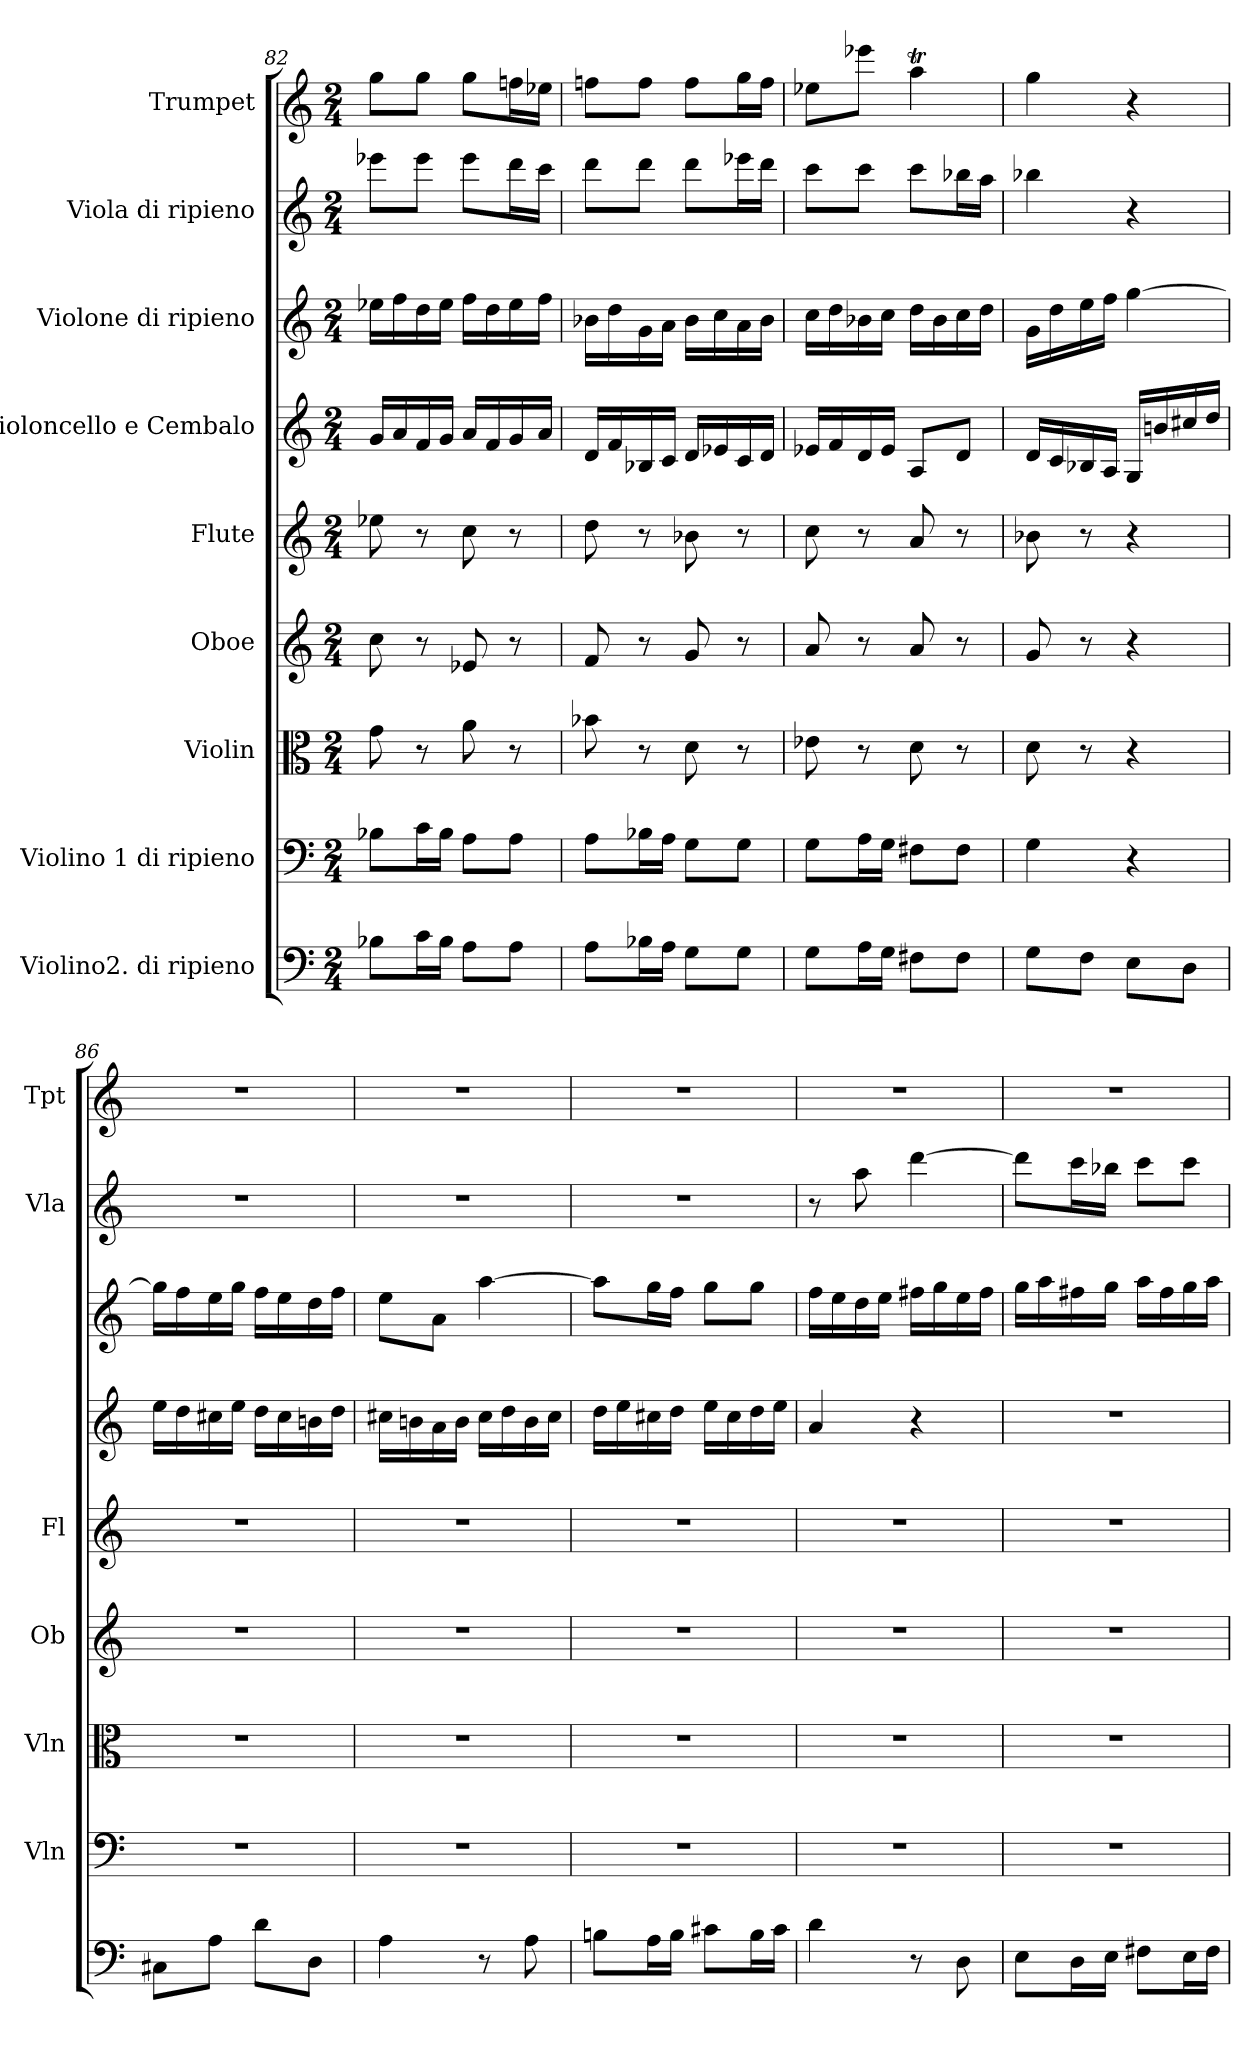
**kern	**kern	**kern	**kern	**kern	**kern	**kern	**kern	**kern
*part9	*part8	*part7	*part6	*part5	*part4	*part3	*part2	*part1
*staff9	*staff8	*staff7	*staff6	*staff5	*staff4	*staff3	*staff2	*staff1
*I"Violino2. di ripieno	*I"Violino 1 di ripieno	*I"Violin	*I"Oboe	*I"Flute	*I"Violoncello e Cembalo	*I"Violone di ripieno	*I"Viola di ripieno	*I"Trumpet
*	*I'Vln	*I'Vln	*I'Ob	*I'Fl	*	*	*I'Vla	*I'Tpt
*clefF4	*clefF4	*clefC3	*clefG2	*clefG2	*clefG2	*clefG2	*clefG2	*clefG2
*	*	*	*	*	*	*	*	*ITrd1c2
*M2/4	*M2/4	*M2/4	*M2/4	*M2/4	*M2/4	*M2/4	*M2/4	*M2/4
=82	=82	=82	=82	=82	=82	=82	=82	=82
8B-\L	8B-\L	8g\	8cc\	8ee-\	16g/LL	16ee-\LL	8eee-\L	8ff\L
.	.	.	.	.	16a/	16ff\	.	.
16c\L	16c\L	8r	8r	8r	16f/	16dd\	8eee-\J	8ff\J
16B-\JJ	16B-\JJ	.	.	.	16g/JJ	16ee-\JJ	.	.
8A\L	8A\L	8a\	8e-/	8cc\	16a/LL	16ff\LL	8eee-\L	8ff\L
.	.	.	.	.	16f/	16dd\	.	.
8A\J	8A\J	8r	8r	8r	16g/	16ee-\	16ddd\L	16ee-\L
.	.	.	.	.	16a/JJ	16ff\JJ	16ccc\JJ	16dd-\JJ
=83	=83	=83	=83	=83	=83	=83	=83	=83
8A\L	8A\L	8b-\	8f/	8dd\	16d/LL	16b-\LL	8ddd\L	8ee-\L
.	.	.	.	.	16f/	16dd\	.	.
16B-\L	16B-\L	8r	8r	8r	16B-/	16g\	8ddd\J	8ee-\J
16A\JJ	16A\JJ	.	.	.	16c/JJ	16a\JJ	.	.
8G\L	8G\L	8d\	8g/	8b-\	16d/LL	16b-\LL	8ddd\L	8ee-\L
.	.	.	.	.	16e-/	16cc\	.	.
8G\J	8G\J	8r	8r	8r	16c/	16a\	16eee-\L	16ff\L
.	.	.	.	.	16d/JJ	16b-\JJ	16ddd\JJ	16ee-\JJ
=84	=84	=84	=84	=84	=84	=84	=84	=84
8G\L	8G\L	8e-\	8a/	8cc\	16e-/LL	16cc\LL	8ccc\L	8dd-\L
.	.	.	.	.	16f/	16dd\	.	.
16A\L	16A\L	8r	8r	8r	16d/	16b-\	8ccc\J	8ddd-\J
16G\JJ	16G\JJ	.	.	.	16e-/JJ	16cc\JJ	.	.
8F#\L	8F#\L	8d\	8a/	8a/	8A/L	16dd\LL	8ccc\L	4ggT\
.	.	.	.	.	.	16b-\	.	.
8F#\J	8F#\J	8r	8r	8r	8d/J	16cc\	16bb-\L	.
.	.	.	.	.	.	16dd\JJ	16aa\JJ	.
=85	=85	=85	=85	=85	=85	=85	=85	=85
8G\L	4G\	8d\	8g/	8b-\	16d/LL	16g\LL	4bb-\	4ff\
.	.	.	.	.	16c/	16dd\	.	.
8F\J	.	8r	8r	8r	16B-/	16ee\	.	.
.	.	.	.	.	16A/JJ	16ff\JJ	.	.
8E\L	4r	4r	4r	4r	16G/LL	[4gg\	4r	4r
.	.	.	.	.	16bn/	.	.	.
8D\J	.	.	.	.	16cc#/	.	.	.
.	.	.	.	.	16dd/JJ	.	.	.
=86	=86	=86	=86	=86	=86	=86	=86	=86
8C#\L	2r	2r	2r	2r	16ee\LL	16gg\LL]	2r	2r
.	.	.	.	.	16dd\	16ff\	.	.
8A\J	.	.	.	.	16cc#\	16ee\	.	.
.	.	.	.	.	16ee\JJ	16gg\JJ	.	.
8d\L	.	.	.	.	16dd\LL	16ff\LL	.	.
.	.	.	.	.	16cc#\	16ee\	.	.
8D\J	.	.	.	.	16bn\	16dd\	.	.
.	.	.	.	.	16dd\JJ	16ff\JJ	.	.
=87	=87	=87	=87	=87	=87	=87	=87	=87
4A\	2r	2r	2r	2r	16cc#\LL	8ee\L	2r	2r
.	.	.	.	.	16bn\	.	.	.
.	.	.	.	.	16a\	8a\J	.	.
.	.	.	.	.	16b\JJ	.	.	.
8r	.	.	.	.	16cc#\LL	[4aa\	.	.
.	.	.	.	.	16dd\	.	.	.
8A\	.	.	.	.	16b\	.	.	.
.	.	.	.	.	16cc#\JJ	.	.	.
=88	=88	=88	=88	=88	=88	=88	=88	=88
8Bn\L	2r	2r	2r	2r	16dd\LL	8aa\L]	2r	2r
.	.	.	.	.	16ee\	.	.	.
16A\L	.	.	.	.	16cc#\	16gg\L	.	.
16B\JJ	.	.	.	.	16dd\JJ	16ff\JJ	.	.
8c#\L	.	.	.	.	16ee\LL	8gg\L	.	.
.	.	.	.	.	16cc#\	.	.	.
16B\L	.	.	.	.	16dd\	8gg\J	.	.
16c#\JJ	.	.	.	.	16ee\JJ	.	.	.
=89	=89	=89	=89	=89	=89	=89	=89	=89
4d\	2r	2r	2r	2r	4a/	16ff\LL	8r	2r
.	.	.	.	.	.	16ee\	.	.
.	.	.	.	.	.	16dd\	8aa\	.
.	.	.	.	.	.	16ee\JJ	.	.
8r	.	.	.	.	4r	16ff#\LL	[4ddd\	.
.	.	.	.	.	.	16gg\	.	.
8D\	.	.	.	.	.	16ee\	.	.
.	.	.	.	.	.	16ff#\JJ	.	.
=90	=90	=90	=90	=90	=90	=90	=90	=90
8E\L	2r	2r	2r	2r	2r	16gg\LL	8ddd\L]	2r
.	.	.	.	.	.	16aa\	.	.
16D\L	.	.	.	.	.	16ff#\	16ccc\L	.
16E\JJ	.	.	.	.	.	16gg\JJ	16bb-\JJ	.
8F#\L	.	.	.	.	.	16aa\LL	8ccc\L	.
.	.	.	.	.	.	16ff#\	.	.
16E\L	.	.	.	.	.	16gg\	8ccc\J	.
16F#\JJ	.	.	.	.	.	16aa\JJ	.	.
=	=	=	=	=	=	=	=	=
*-	*-	*-	*-	*-	*-	*-	*-	*-
